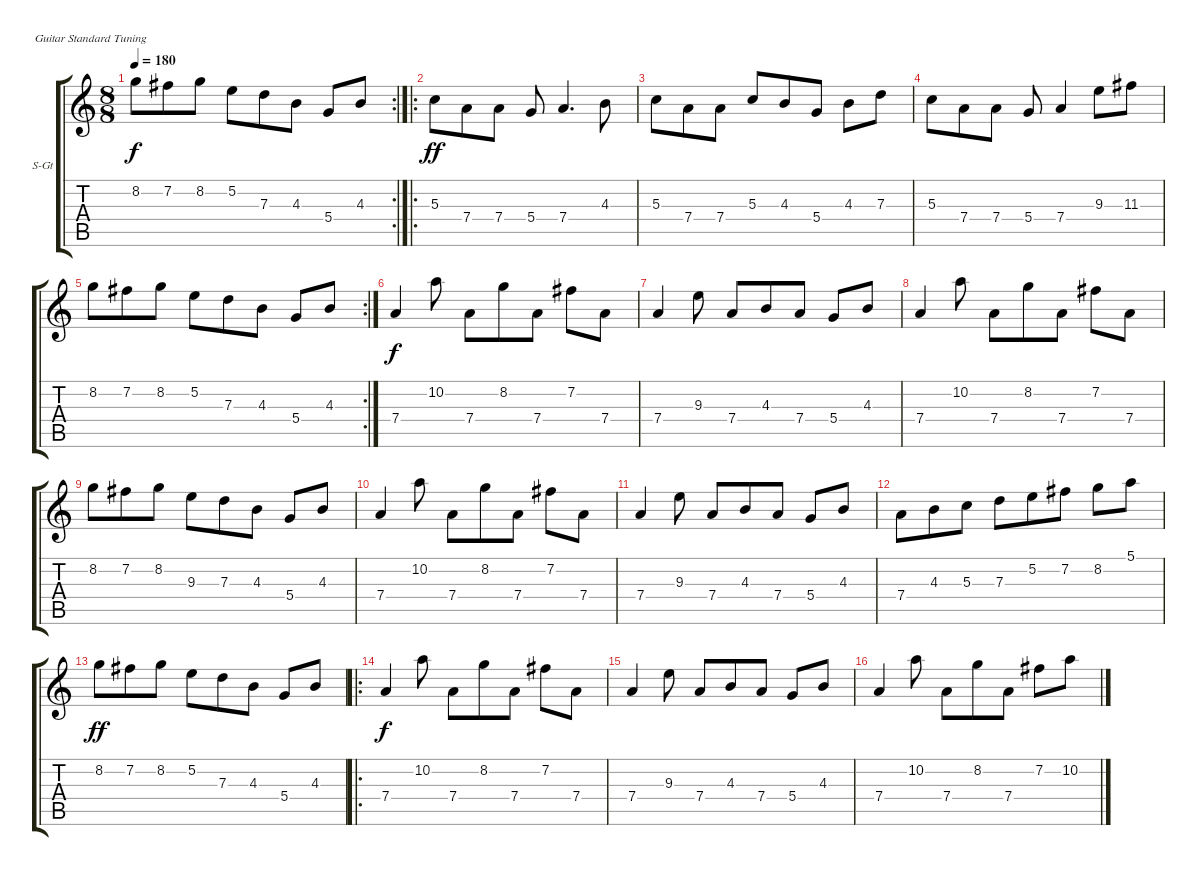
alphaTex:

\bracketExtendMode groupsimilarinstruments
\firstSystemTrackNameOrientation horizontal
\otherSystemsTrackNameOrientation horizontal
\track ("Pista 5" "S-Gt") {instrument acousticguitarsteel}
\staff {score tabs}
\tuning (E4 B3 G3 D3 A2 E2)
\rc 2
\ts (8 8)
\tempo 180
\clef g2
\ks c
8.2.8{dy f} 7.2.8 8.2.8 5.2.8 7.3.8 4.3.8 5.4.8 4.3.8 |
\ro
5.3.8{dy ff} 7.4.8 7.4.8 5.4.8 7.4.4{d} 4.3.8 |
5.3.8 7.4.8 7.4.8 5.3.8 4.3.8 5.4.8 4.3.8 7.3.8 |
5.3.8 7.4.8 7.4.8 5.4.8 7.4.4 9.3.8 11.3.8 |
\rc 2
8.2.8 7.2.8 8.2.8 5.2.8 7.3.8 4.3.8 5.4.8 4.3.8 |
7.4.4{dy f} 10.2.8 7.4.8 8.2.8 7.4.8 7.2.8 7.4.8 |
7.4.4 9.3.8 7.4.8 4.3.8 7.4.8 5.4.8 4.3.8 |
7.4.4 10.2.8 7.4.8 8.2.8 7.4.8 7.2.8 7.4.8 |
8.2.8 7.2.8 8.2.8 9.3.8 7.3.8 4.3.8 5.4.8 4.3.8 |
7.4.4 10.2.8 7.4.8 8.2.8 7.4.8 7.2.8 7.4.8 |
7.4.4 9.3.8 7.4.8 4.3.8 7.4.8 5.4.8 4.3.8 |
7.4.8 4.3.8 5.3.8 7.3.8 5.2.8 7.2.8 8.2.8 5.1.8 |
8.2.8{dy ff} 7.2.8 8.2.8 5.2.8 7.3.8 4.3.8 5.4.8 4.3.8 |
\ro
7.4.4{dy f} 10.2.8 7.4.8 8.2.8 7.4.8 7.2.8 7.4.8 |
7.4.4 9.3.8 7.4.8 4.3.8 7.4.8 5.4.8 4.3.8 |
7.4.4 10.2.8 7.4.8 8.2.8 7.4.8 7.2.8 10.2.8
